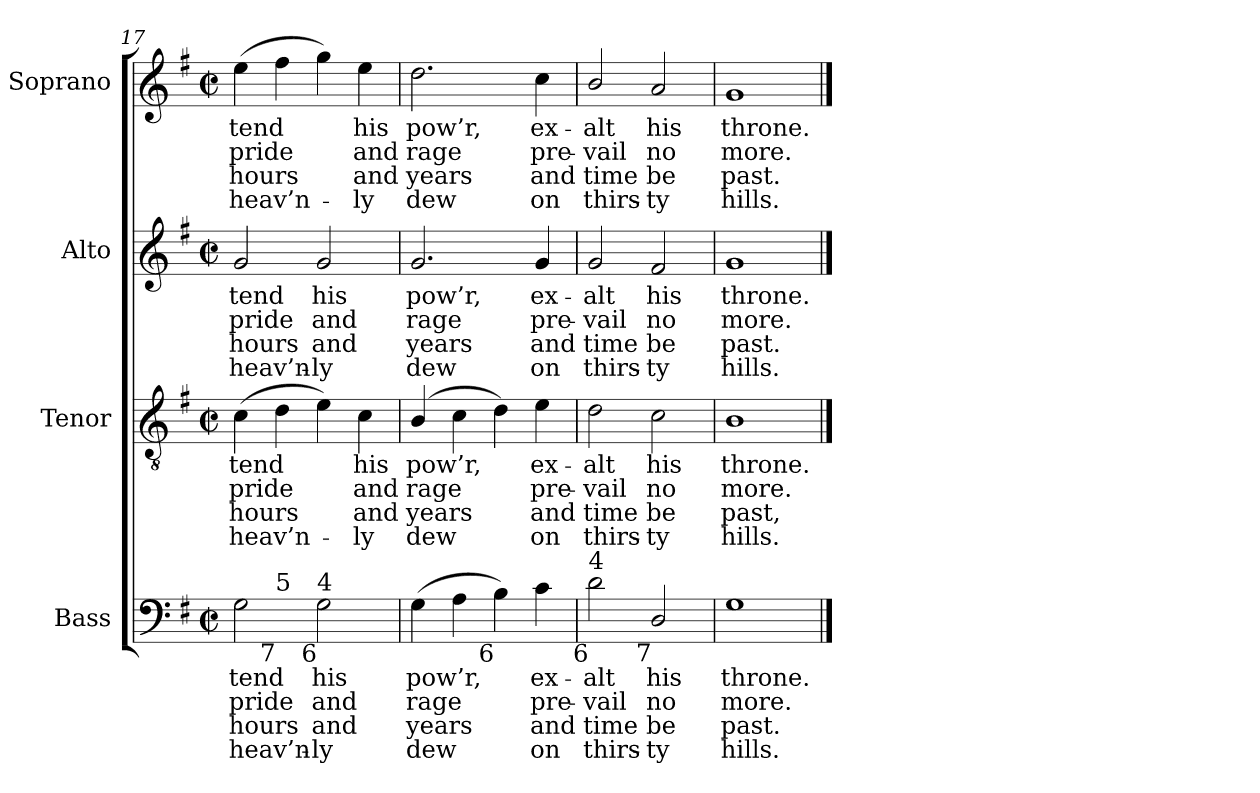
**kern	**text	**text	**text	**text	**kern	**text	**text	**text	**text	**kern	**text	**text	**text	**text	**kern	**text	**text	**text	**text
*part4	*part4	*part4	*part4	*part4	*part3	*part3	*part3	*part3	*part3	*part2	*part2	*part2	*part2	*part2	*part1	*part1	*part1	*part1	*part1
*staff4	*staff4	*staff4	*staff4	*staff4	*staff3	*staff3	*staff3	*staff3	*staff3	*staff2	*staff2	*staff2	*staff2	*staff2	*staff1	*staff1	*staff1	*staff1	*staff1
*I"Bass	*	*	*	*	*I"Tenor	*	*	*	*	*I"Alto	*	*	*	*	*I"Soprano	*	*	*	*
*I'B.	*	*	*	*	*I'T.	*	*	*	*	*I'A.	*	*	*	*	*I'S.	*	*	*	*
*clefF4	*	*	*	*	*clefGv2	*	*	*	*	*clefG2	*	*	*	*	*clefG2	*	*	*	*
*	*	*	*	*	*ITrd7c12	*	*	*	*	*	*	*	*	*	*	*	*	*	*
*k[f#]	*	*	*	*	*k[f#]	*	*	*	*	*k[f#]	*	*	*	*	*k[f#]	*	*	*	*
*G:	*	*	*	*	*G:	*	*	*	*	*G:	*	*	*	*	*G:	*	*	*	*
*M2/2	*	*	*	*	*M2/2	*	*	*	*	*M2/2	*	*	*	*	*M2/2	*	*	*	*
*met(c|)	*	*	*	*	*met(c|)	*	*	*	*	*met(c|)	*	*	*	*	*met(c|)	*	*	*	*
=17	=17	=17	=17	=17	=17	=17	=17	=17	=17	=17	=17	=17	=17	=17	=17	=17	=17	=17	=17
!	!LO:LY:b:color=#000000	!LO:LY:b:color=#000000	!LO:LY:b:color=#000000	!LO:LY:b:color=#000000	!	!	!	!	!	!	!	!	!	!	!	!	!	!	!
!	!	!	!	!	!	!LO:LY:b:color=#000000	!LO:LY:b:color=#000000	!LO:LY:b:color=#000000	!LO:LY:b:color=#000000	!	!	!	!	!	!	!	!	!	!
!	!	!	!	!	!	!	!	!	!	!	!LO:LY:b:color=#000000	!LO:LY:b:color=#000000	!LO:LY:b:color=#000000	!LO:LY:b:color=#000000	!	!	!	!	!
!LO:TX:b:rj:t=6	!	!	!	!	!	!	!	!	!	!	!	!	!	!	!	!	!	!	!
!LO:TX:t=4	!	!	!	!	!	!	!	!	!	!	!	!	!	!	!	!	!	!	!
!	!	!	!	!	!	!	!	!	!	!	!	!	!	!	!	!LO:LY:b:color=#000000	!LO:LY:b:color=#000000	!LO:LY:b:color=#000000	!LO:LY:b:color=#000000
*^	*	*	*	*	*	*	*	*	*	*	*	*	*	*	*	*	*	*	*
2Gi\	4ryy	-tend	pride	hours	heav’n-	(4Ci\	-tend	pride	hours	heav’n-	2gi/	-tend	pride	hours	heav’n-	(4eei\	-tend	pride	hours	heav’n-
!	!LO:TX:b:rj:t=7	!	!	!	!	!	!	!	!	!	!	!	!	!	!	!	!	!	!	!
!	!LO:TX:t=5	!	!	!	!	!	!	!	!	!	!	!	!	!	!	!	!	!	!	!
.	2.ryy	.	.	.	.	4Di\	.	.	.	.	.	.	.	.	.	4ff#i\	.	.	.	.
!	!	!LO:LY:b:color=#000000	!LO:LY:b:color=#000000	!LO:LY:b:color=#000000	!LO:LY:b:color=#000000	!	!	!	!	!	!	!	!	!	!	!	!	!	!	!
!LO:TX:b:rj:t=6	!	!	!	!	!	!	!	!	!	!	!	!	!	!	!	!	!	!	!	!
!LO:TX:t=4	!	!	!	!	!	!	!	!	!	!	!	!	!	!	!	!	!	!	!	!
!	!	!	!	!	!	!	!	!	!	!	!	!LO:LY:b:color=#000000	!LO:LY:b:color=#000000	!LO:LY:b:color=#000000	!LO:LY:b:color=#000000	!	!	!	!	!
2Gi\	.	his	and	-and	ly	4Ei\)	.	.	.	.	2gi/	his	and	-and	ly	4ggi\)	.	.	.	.
!	!	!	!	!	!	!	!LO:LY:b:color=#000000	!LO:LY:b:color=#000000	!LO:LY:b:color=#000000	!LO:LY:b:color=#000000	!	!	!	!	!	!	!	!	!	!
!	!	!	!	!	!	!	!	!	!	!	!	!	!	!	!	!	!LO:LY:b:color=#000000	!LO:LY:b:color=#000000	!LO:LY:b:color=#000000	!LO:LY:b:color=#000000
.	.	.	.	.	.	4Ci\	his	and	-and	ly	.	.	.	.	.	4eei\	his	and	-and	ly
*v	*v	*	*	*	*	*	*	*	*	*	*	*	*	*	*	*	*	*	*	*
=18	=18	=18	=18	=18	=18	=18	=18	=18	=18	=18	=18	=18	=18	=18	=18	=18	=18	=18	=18
*^	*	*	*	*	*	*	*	*	*	*	*	*	*	*	*	*	*	*	*
!	!	!LO:LY:b:color=#000000	!LO:LY:b:color=#000000	!LO:LY:b:color=#000000	!LO:LY:b:color=#000000	!	!	!	!	!	!	!	!	!	!	!	!	!	!	!
*v	*v	*	*	*	*	*	*	*	*	*	*	*	*	*	*	*	*	*	*	*
*^	*	*	*	*	*	*	*	*	*	*	*	*	*	*	*	*	*	*	*
!	!	!	!	!	!	!	!LO:LY:b:color=#000000	!LO:LY:b:color=#000000	!LO:LY:b:color=#000000	!LO:LY:b:color=#000000	!	!	!	!	!	!	!	!	!	!
*v	*v	*	*	*	*	*	*	*	*	*	*	*	*	*	*	*	*	*	*	*
*^	*	*	*	*	*	*	*	*	*	*	*	*	*	*	*	*	*	*	*
!	!	!	!	!	!	!	!	!	!	!	!	!LO:LY:b:color=#000000	!LO:LY:b:color=#000000	!LO:LY:b:color=#000000	!LO:LY:b:color=#000000	!	!	!	!	!
*v	*v	*	*	*	*	*	*	*	*	*	*	*	*	*	*	*	*	*	*	*
*^	*	*	*	*	*	*	*	*	*	*	*	*	*	*	*	*	*	*	*
!LO:TX:b:rj:t=5	!	!	!	!	!	!	!	!	!	!	!	!	!	!	!	!	!	!	!	!
!LO:TX:t=3	!	!	!	!	!	!	!	!	!	!	!	!	!	!	!	!	!	!	!	!
!	!	!	!	!	!	!	!	!	!	!	!	!	!	!	!	!	!LO:LY:b:color=#000000	!LO:LY:b:color=#000000	!LO:LY:b:color=#000000	!LO:LY:b:color=#000000
*v	*v	*	*	*	*	*	*	*	*	*	*	*	*	*	*	*	*	*	*	*
(4Gi\	pow’r,	rage	years	dew	(4BBi/	pow’r,	rage	years	dew	2.gi/	pow’r,	rage	years	dew	2.ddi\	pow’r,	rage	years	dew
4Ai\	.	.	.	.	4Ci\	.	.	.	.	.	.	.	.	.	.	.	.	.	.
!LO:TX:b:rj:t=6	!	!	!	!	!	!	!	!	!	!	!	!	!	!	!	!	!	!	!
4Bi\)	.	.	.	.	4Di\)	.	.	.	.	.	.	.	.	.	.	.	.	.	.
!	!LO:LY:b:color=#000000	!LO:LY:b:color=#000000	!LO:LY:b:color=#000000	!LO:LY:b:color=#000000	!	!	!	!	!	!	!	!	!	!	!	!	!	!	!
!	!	!	!	!	!	!LO:LY:b:color=#000000	!LO:LY:b:color=#000000	!LO:LY:b:color=#000000	!LO:LY:b:color=#000000	!	!	!	!	!	!	!	!	!	!
!	!	!	!	!	!	!	!	!	!	!	!LO:LY:b:color=#000000	!LO:LY:b:color=#000000	!LO:LY:b:color=#000000	!LO:LY:b:color=#000000	!	!	!	!	!
!	!	!	!	!	!	!	!	!	!	!	!	!	!	!	!	!LO:LY:b:color=#000000	!LO:LY:b:color=#000000	!LO:LY:b:color=#000000	!LO:LY:b:color=#000000
4ci\	ex-	pre-	and	on	4Ei\	ex-	pre-	and	on	4gi/	ex-	pre-	and	on	4cci\	ex-	pre-	and	on
=19	=19	=19	=19	=19	=19	=19	=19	=19	=19	=19	=19	=19	=19	=19	=19	=19	=19	=19	=19
!	!LO:LY:b:color=#000000	!LO:LY:b:color=#000000	!LO:LY:b:color=#000000	!LO:LY:b:color=#000000	!	!	!	!	!	!	!	!	!	!	!	!	!	!	!
!	!	!	!	!	!	!LO:LY:b:color=#000000	!LO:LY:b:color=#000000	!LO:LY:b:color=#000000	!LO:LY:b:color=#000000	!	!	!	!	!	!	!	!	!	!
!	!	!	!	!	!	!	!	!	!	!	!LO:LY:b:color=#000000	!LO:LY:b:color=#000000	!LO:LY:b:color=#000000	!LO:LY:b:color=#000000	!	!	!	!	!
!LO:TX:b:rj:t=6	!	!	!	!	!	!	!	!	!	!	!	!	!	!	!	!	!	!	!
!LO:TX:t=4	!	!	!	!	!	!	!	!	!	!	!	!	!	!	!	!	!	!	!
!	!	!	!	!	!	!	!	!	!	!	!	!	!	!	!	!LO:LY:b:color=#000000	!LO:LY:b:color=#000000	!LO:LY:b:color=#000000	!LO:LY:b:color=#000000
2di\	-alt	-vail	time	thirs-	2Di\	-alt	-vail	time	thirs-	2gi/	-alt	-vail	time	thirs-	2bi/	-alt	-vail	time	thirs-
!	!LO:LY:b:color=#000000	!LO:LY:b:color=#000000	!LO:LY:b:color=#000000	!LO:LY:b:color=#000000	!	!	!	!	!	!	!	!	!	!	!	!	!	!	!
!	!	!	!	!	!	!LO:LY:b:color=#000000	!LO:LY:b:color=#000000	!LO:LY:b:color=#000000	!LO:LY:b:color=#000000	!	!	!	!	!	!	!	!	!	!
!	!	!	!	!	!	!	!	!	!	!	!LO:LY:b:color=#000000	!LO:LY:b:color=#000000	!LO:LY:b:color=#000000	!LO:LY:b:color=#000000	!	!	!	!	!
!LO:TX:b:rj:t=7	!	!	!	!	!	!	!	!	!	!	!	!	!	!	!	!	!	!	!
!	!	!	!	!	!	!	!	!	!	!	!	!	!	!	!	!LO:LY:b:color=#000000	!LO:LY:b:color=#000000	!LO:LY:b:color=#000000	!LO:LY:b:color=#000000
2Di/	his	no	-be	ty	2Ci\	his	no	-be	ty	2f#i/	his	no	-be	ty	2ai/	his	no	-be	ty
=20	=20	=20	=20	=20	=20	=20	=20	=20	=20	=20	=20	=20	=20	=20	=20	=20	=20	=20	=20
!	!LO:LY:b:color=#000000	!LO:LY:b:color=#000000	!LO:LY:b:color=#000000	!LO:LY:b:color=#000000	!	!	!	!	!	!	!	!	!	!	!	!	!	!	!
!	!	!	!	!	!	!LO:LY:b:color=#000000	!LO:LY:b:color=#000000	!LO:LY:b:color=#000000	!LO:LY:b:color=#000000	!	!	!	!	!	!	!	!	!	!
!	!	!	!	!	!	!	!	!	!	!	!LO:LY:b:color=#000000	!LO:LY:b:color=#000000	!LO:LY:b:color=#000000	!LO:LY:b:color=#000000	!	!	!	!	!
!	!	!	!	!	!	!	!	!	!	!	!	!	!	!	!	!LO:LY:b:color=#000000	!LO:LY:b:color=#000000	!LO:LY:b:color=#000000	!LO:LY:b:color=#000000
1Gi	throne.	more.	past.	hills.	1BBi	throne.	more.	past,	hills.	1gi	throne.	more.	past.	hills.	1gi	throne.	more.	past.	hills.
==	==	==	==	==	==	==	==	==	==	==	==	==	==	==	==	==	==	==	==
*-	*-	*-	*-	*-	*-	*-	*-	*-	*-	*-	*-	*-	*-	*-	*-	*-	*-	*-	*-
